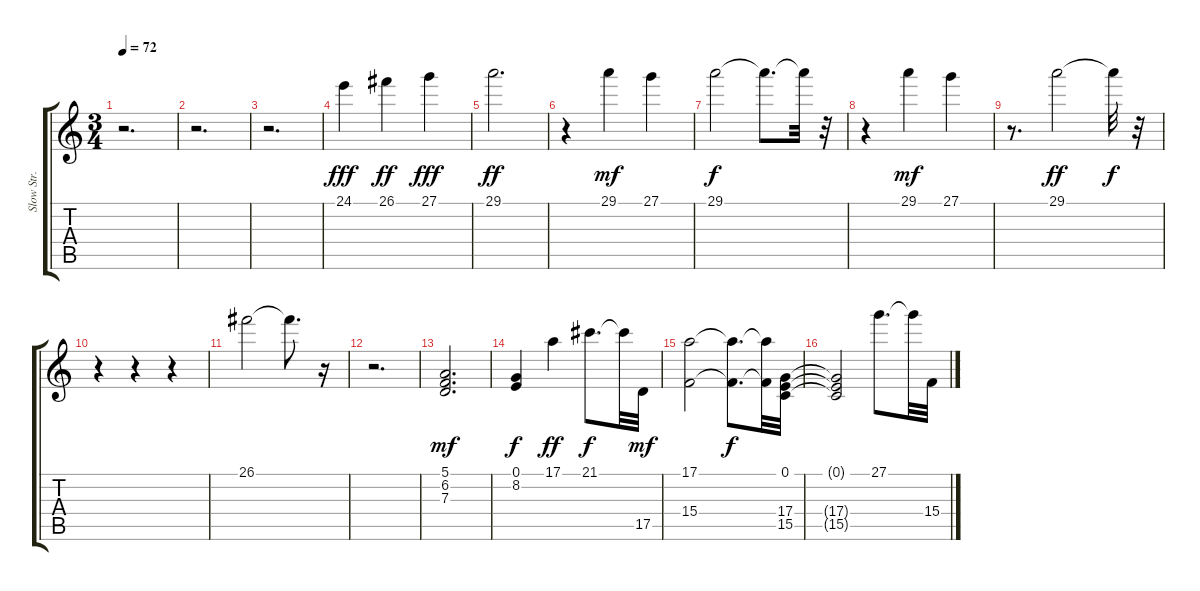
\track ("Slow Str." "Slow Str.") {instrument stringensemble2}
\staff {score tabs}
\tuning (E4 B3 G3 D3 A2 E2) {hide}
\ts (3 4)
\tempo 72
\clef g2
\ks c
r.2{d dy f} |
r.2{d} |
r.2{d} |
24.1.4{dy fff volume 16} 26.1.4{dy ff} 27.1.4{dy fff} |
29.1.2{d dy ff} |
r.4 29.1.4{dy mf} 27.1.4 |
29.1.2{dy f} 29.1{t}.8{d} 29.1{t}.32 r.32 |
r.4 29.1.4{dy mf} 27.1.4 |
r.8{d} 29.1.2{dy ff} 29.1{t}.32{dy f} r.32 |
r.4 r.4 r.4 |
26.1.2 26.1{t}.8{d} r.16 |
r.2{d} |
(5.1 6.2 7.3).2{d dy mf volume 10} |
(0.1 8.2).4{dy f} 17.1.4{dy ff} 21.1.8{d dy f} 21.1{t}.32 17.5.32{dy mf} |
(17.1 15.4).2 (17.1{t} 15.4{t}).8{d dy f} (17.1{t} 15.4{t}).32 (0.1 17.4 15.5).32 |
(0.1{t} 17.4{t} 15.5{t}).2 27.1.8{d} 27.1{t}.32 15.4.32
